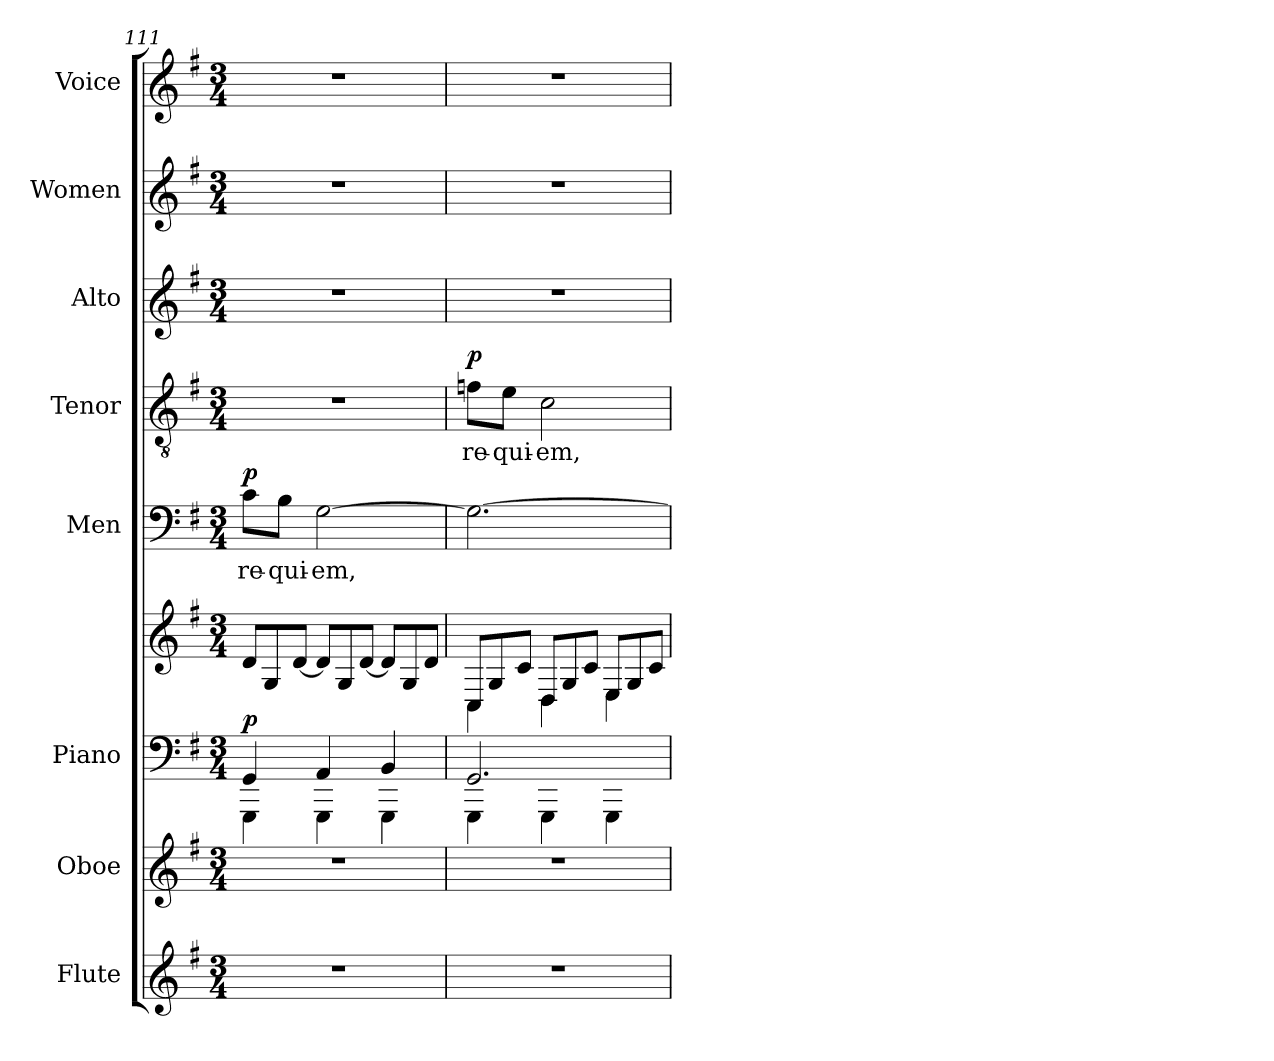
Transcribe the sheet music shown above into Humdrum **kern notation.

**kern	**kern	**kern	**kern	**dynam	**kern	**text	**dynam	**kern	**text	**dynam	**kern	**kern	**kern
*part8	*part7	*part6	*part6	*part6	*part5	*part5	*part5	*part4	*part4	*part4	*part3	*part2	*part1
*staff9	*staff8	*staff7	*staff6	*staff6/7	*staff5	*staff5	*staff5	*staff4	*staff4	*staff4	*staff3	*staff2	*staff1
*I"Flute	*I"Oboe	*I"Piano	*	*	*I"Men	*	*	*I"Tenor	*	*	*I"Alto	*I"Women	*I"Voice
*I'Fl	*I'Ob	*I'Pno.	*	*	*I'M.	*	*	*I'T.	*	*	*I'A.	*I'W.	*I'Vo.
*clefG2	*clefG2	*clefF4	*clefG2	*	*clefF4	*	*	*clefGv2	*	*	*clefG2	*clefG2	*clefG2
*k[f#]	*k[f#]	*k[f#]	*k[f#]	*	*k[f#]	*	*	*k[f#]	*	*	*k[f#]	*k[f#]	*k[f#]
*M3/4	*M3/4	*M3/4	*M3/4	*	*M3/4	*	*	*M3/4	*	*	*M3/4	*M3/4	*M3/4
=111	=111	=111	=111	=111	=111	=111	=111	=111	=111	=111	=111	=111	=111
*	*	*^	*	*	*	*	*	*	*	*	*	*	*
*	*	*	*	*Xtuplet	*	*	*	*	*	*	*	*	*	*
!	!	!	!	!	!LO:DY:a=2	!	!LO:LY:b	!LO:DY:a	!	!	!	!	!	!
2.r	2.r	4GG/	4GGG\	12d/L	p	8c\L	re-	p	2.r	.	.	2.r	2.r	2.r
.	.	.	.	12G/	.	.	.	.	.	.	.	.	.	.
!	!	!	!	!	!	!	!LO:LY:b	!	!	!	!	!	!	!
.	.	.	.	.	.	8B\J	-qui-	.	.	.	.	.	.	.
.	.	.	.	[12d/J	.	.	.	.	.	.	.	.	.	.
!	!	!	!	!	!	!	!LO:LY:b	!	!	!	!	!	!	!
.	.	4AA/	4GGG\	12d/L]	.	[2G\	-em,	.	.	.	.	.	.	.
.	.	.	.	12G/	.	.	.	.	.	.	.	.	.	.
.	.	.	.	[12d/J	.	.	.	.	.	.	.	.	.	.
.	.	4BB/	4GGG\	12d/L]	.	.	.	.	.	.	.	.	.	.
.	.	.	.	12G/	.	.	.	.	.	.	.	.	.	.
.	.	.	.	12d/J	.	.	.	.	.	.	.	.	.	.
=112	=112	=112	=112	=112	=112	=112	=112	=112	=112	=112	=112	=112	=112	=112
*	*	*	*	*^	*	*	*	*	*	*	*	*	*	*
!	!	!	!	!	!	!	!	!	!	!	!LO:LY:b	!LO:DY:a	!	!	!
2.r	2.r	2.GG/	4GGG\	12C/L	4C\	.	2.G\_	.	.	8fn\L	re-	p	2.r	2.r	2.r
.	.	.	.	12G/	.	.	.	.	.	.	.	.	.	.	.
!	!	!	!	!	!	!	!	!	!	!	!LO:LY:b	!	!	!	!
.	.	.	.	.	.	.	.	.	.	8e\J	-qui-	.	.	.	.
.	.	.	.	12c/J	.	.	.	.	.	.	.	.	.	.	.
!	!	!	!	!	!	!	!	!	!	!	!LO:LY:b	!	!	!	!
.	.	.	4GGG\	12D/L	4D\	.	.	.	.	2c\	-em,	.	.	.	.
.	.	.	.	12G/	.	.	.	.	.	.	.	.	.	.	.
.	.	.	.	12c/J	.	.	.	.	.	.	.	.	.	.	.
.	.	.	4GGG\	12E/L	4E\	.	.	.	.	.	.	.	.	.	.
.	.	.	.	12G/	.	.	.	.	.	.	.	.	.	.	.
.	.	.	.	12c/J	.	.	.	.	.	.	.	.	.	.	.
*	*	*v	*v	*	*	*	*	*	*	*	*	*	*	*	*
*	*	*	*v	*v	*	*	*	*	*	*	*	*	*	*
=	=	=	=	=	=	=	=	=	=	=	=	=	=
*-	*-	*-	*-	*-	*-	*-	*-	*-	*-	*-	*-	*-	*-
